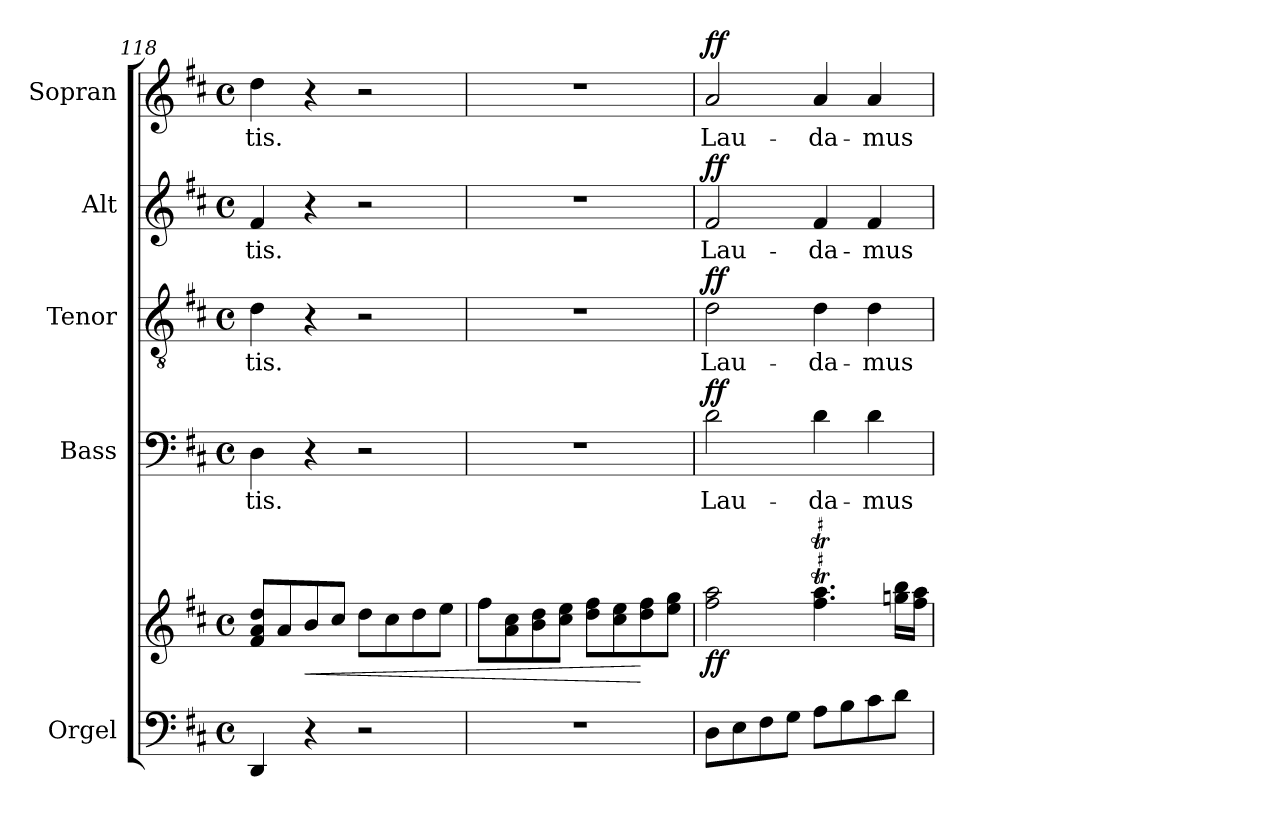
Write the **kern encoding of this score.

**kern	**kern	**dynam	**kern	**text	**dynam	**kern	**text	**dynam	**kern	**text	**dynam	**kern	**text	**dynam
*part5	*part5	*part5	*part4	*part4	*part4	*part3	*part3	*part3	*part2	*part2	*part2	*part1	*part1	*part1
*staff6	*staff5	*staff5/6	*staff4	*staff4	*staff4	*staff3	*staff3	*staff3	*staff2	*staff2	*staff2	*staff1	*staff1	*staff1
*I"Orgel	*	*	*I"Bass	*	*	*I"Tenor	*	*	*I"Alt	*	*	*I"Sopran	*	*
*I'Org.	*	*	*I'B.	*	*	*I'T.	*	*	*I'A.	*	*	*I'S.	*	*
*clefF4	*clefG2	*	*clefF4	*	*	*clefGv2	*	*	*clefG2	*	*	*clefG2	*	*
*k[f#c#]	*k[f#c#]	*	*k[f#c#]	*	*	*k[f#c#]	*	*	*k[f#c#]	*	*	*k[f#c#]	*	*
*D:	*D:	*	*D:	*	*	*D:	*	*	*D:	*	*	*D:	*	*
*M4/4	*M4/4	*	*M4/4	*	*	*M4/4	*	*	*M4/4	*	*	*M4/4	*	*
*met(c)	*met(c)	*	*met(c)	*	*	*met(c)	*	*	*met(c)	*	*	*met(c)	*	*
=118	=118	=118	=118	=118	=118	=118	=118	=118	=118	=118	=118	=118	=118	=118
!	!	!	!	!LO:LY:b	!	!	!LO:LY:b	!	!	!LO:LY:b	!	!	!LO:LY:b	!
4DD/	8f#/ 8a/ 8dd/L	.	4D\	-tis.	.	4d\	-tis.	.	4f#/	-tis.	.	4dd\	-tis.	.
.	8a/	.	.	.	.	.	.	.	.	.	.	.	.	.
!	!	!LO:HP:b	!	!	!	!	!	!	!	!	!	!	!	!
4r	8b/	<	4r	.	.	4r	.	.	4r	.	.	4r	.	.
.	8cc#/J	.	.	.	.	.	.	.	.	.	.	.	.	.
2r	8dd\L	.	2r	.	.	2r	.	.	2r	.	.	2r	.	.
.	8cc#\	.	.	.	.	.	.	.	.	.	.	.	.	.
.	8dd\	.	.	.	.	.	.	.	.	.	.	.	.	.
.	8ee\J	.	.	.	.	.	.	.	.	.	.	.	.	.
=119	=119	=119	=119	=119	=119	=119	=119	=119	=119	=119	=119	=119	=119	=119
1r	8ff#\L	.	1r	.	.	1r	.	.	1r	.	.	1r	.	.
.	8a\ 8cc#\	.	.	.	.	.	.	.	.	.	.	.	.	.
.	8b\ 8dd\	.	.	.	.	.	.	.	.	.	.	.	.	.
.	8cc#\ 8ee\J	.	.	.	.	.	.	.	.	.	.	.	.	.
.	8dd\ 8ff#\L	.	.	.	.	.	.	.	.	.	.	.	.	.
.	8cc#\ 8ee\	.	.	.	.	.	.	.	.	.	.	.	.	.
.	8dd\ 8ff#\	[	.	.	.	.	.	.	.	.	.	.	.	.
.	8ee\ 8gg\J	.	.	.	.	.	.	.	.	.	.	.	.	.
=120	=120	=120	=120	=120	=120	=120	=120	=120	=120	=120	=120	=120	=120	=120
!	!	!LO:DY:b	!	!LO:LY:b	!LO:DY:a	!	!LO:LY:b	!LO:DY:a	!	!LO:LY:b	!LO:DY:a	!	!LO:LY:b	!LO:DY:a
8D\L	2ff#\ 2aa\	ff	2d\	Lau-	ff	2d\	Lau-	ff	2f#/	Lau-	ff	2a/	Lau-	ff
8E\	.	.	.	.	.	.	.	.	.	.	.	.	.	.
8F#\	.	.	.	.	.	.	.	.	.	.	.	.	.	.
8G\J	.	.	.	.	.	.	.	.	.	.	.	.	.	.
!	!	!	!	!LO:LY:b	!	!	!LO:LY:b	!	!	!LO:LY:b	!	!	!LO:LY:b	!
8A\L	4.ff#\T 4.aa\T	.	4d\	-da-	.	4d\	-da-	.	4f#/	-da-	.	4a/	-da-	.
8B\	.	.	.	.	.	.	.	.	.	.	.	.	.	.
!	!	!	!	!LO:LY:b	!	!	!LO:LY:b	!	!	!LO:LY:b	!	!	!LO:LY:b	!
8c#\	.	.	4d\	-mus	.	4d\	-mus	.	4f#/	-mus	.	4a/	-mus	.
8d\J	16gg\ 16bb\LL	.	.	.	.	.	.	.	.	.	.	.	.	.
.	16ff#\ 16aa\JJ	.	.	.	.	.	.	.	.	.	.	.	.	.
=	=	=	=	=	=	=	=	=	=	=	=	=	=	=
*-	*-	*-	*-	*-	*-	*-	*-	*-	*-	*-	*-	*-	*-	*-
